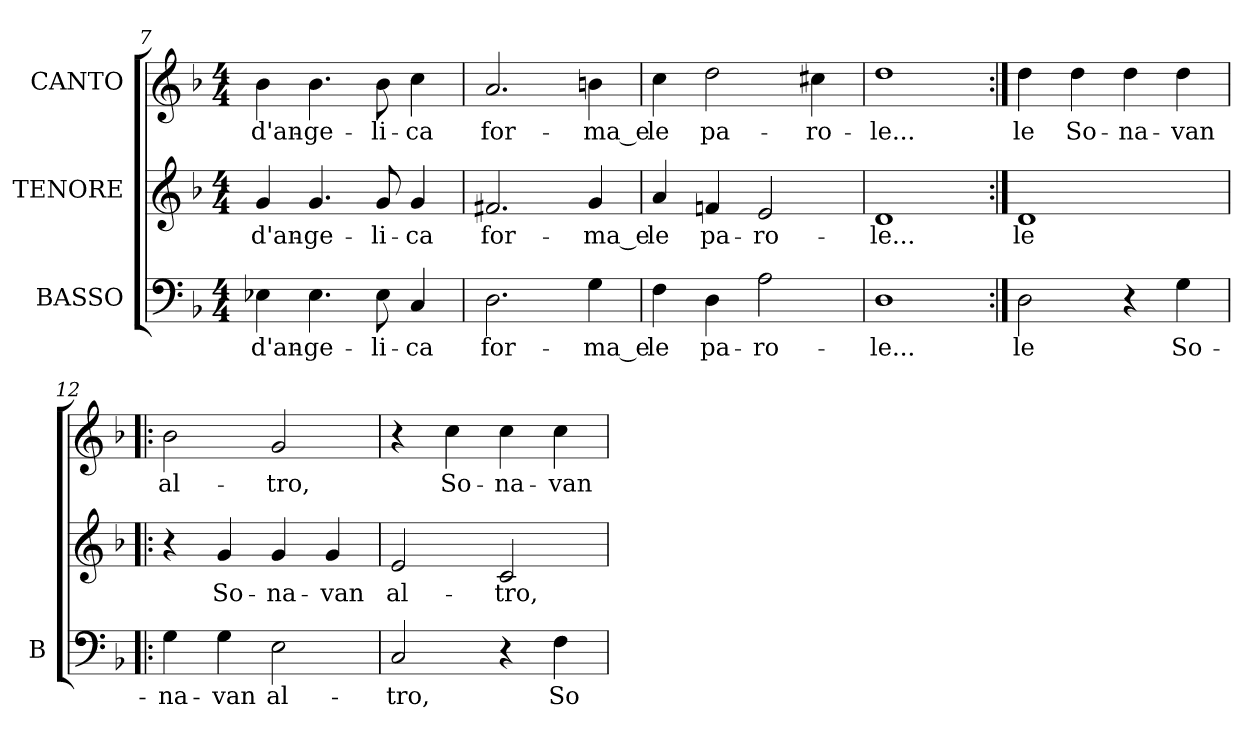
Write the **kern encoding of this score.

**kern	**text	**kern	**text	**kern	**text
*part3	*part3	*part2	*part2	*part1	*part1
*staff3	*staff3	*staff2	*staff2	*staff1	*staff1
*I"BASSO	*	*I"TENORE	*	*I"CANTO	*
*I'B	*	*	*	*	*
!!LO:LB:g=z
*clefF4	*	*clefG2	*	*clefG2	*
*k[b-]	*	*k[b-]	*	*k[b-]	*
*F:	*	*F:	*	*F:	*
*M4/4	*	*M4/4	*	*M4/4	*
=7	=7	=7	=7	=7	=7
!	!LO:LY:b:color=#000000	!	!	!	!
!	!	!	!LO:LY:b:color=#000000	!	!
!	!	!	!	!	!LO:LY:b:color=#000000
4E-Xi\	d'an-	4gi/	d'an-	4b-i\	d'an-
!	!LO:LY:b:color=#000000	!	!	!	!
!	!	!	!LO:LY:b:color=#000000	!	!
!	!	!	!	!	!LO:LY:b:color=#000000
4.E-i\	-ge-	4.gi/	-ge-	4.b-i\	-ge-
!	!LO:LY:b:color=#000000	!	!	!	!
!	!	!	!LO:LY:b:color=#000000	!	!
!	!	!	!	!	!LO:LY:b:color=#000000
8E-i\	-li-	8gi/	-li-	8b-i\	-li-
!	!LO:LY:b:color=#000000	!	!	!	!
!	!	!	!LO:LY:b:color=#000000	!	!
!	!	!	!	!	!LO:LY:b:color=#000000
4Ci/	-ca	4gi/	-ca	4cci\	-ca
=8	=8	=8	=8	=8	=8
!	!LO:LY:b:color=#000000	!	!	!	!
!	!	!	!LO:LY:b:color=#000000	!	!
!	!	!	!	!	!LO:LY:b:color=#000000
2.Di\	for-	2.f#Xi/	for-	2.ai/	for-
!	!LO:LY:b:color=#000000	!	!	!	!
!	!	!	!LO:LY:b:color=#000000	!	!
!	!	!	!	!	!LO:LY:b:color=#000000
4Gi\	-ma_e	4gi/	-ma_e	4bni\	-ma_e
=9	=9	=9	=9	=9	=9
!	!LO:LY:b:color=#000000	!	!	!	!
!	!	!	!LO:LY:b:color=#000000	!	!
!	!	!	!	!	!LO:LY:b:color=#000000
4Fi\	le	4ai/	le	4cci\	le
!	!LO:LY:b:color=#000000	!	!	!	!
!	!	!	!LO:LY:b:color=#000000	!	!
!	!	!	!	!	!LO:LY:b:color=#000000
4Di\	pa-	4fni/	pa-	2ddi\	pa-
!	!LO:LY:b:color=#000000	!	!	!	!
!	!	!	!LO:LY:b:color=#000000	!	!
2Ai\	-ro-	2ei/	-ro-	.	.
!	!	!	!	!	!LO:LY:b:color=#000000
.	.	.	.	4cc#Xi\	-ro-
=10	=10	=10	=10	=10	=10
!	!LO:LY:b:color=#000000	!	!	!	!
!	!	!	!LO:LY:b:color=#000000	!	!
!	!	!	!	!	!LO:LY:b:color=#000000
1Di	-le...	1di	-le...	1ddi	-le...
=11:|!	=11:|!	=11:|!	=11:|!	=11:|!	=11:|!
!	!LO:LY:b:color=#000000	!	!	!	!
!	!	!	!LO:LY:b:color=#000000	!	!
!	!	!	!	!	!LO:LY:b:color=#000000
2Di\	- le	1di	- le	4ddi\	- le
!	!	!	!	!	!LO:LY:b:color=#000000
.	.	.	.	4ddi\	So-
!	!	!	!	!	!LO:LY:b:color=#000000
4r	.	.	.	4ddi\	-na-
!	!LO:LY:b:color=#000000	!	!	!	!
!	!	!	!	!	!LO:LY:b:color=#000000
4Gi\	So-	.	.	4ddi\	-van
=12!|:	=12!|:	=12!|:	=12!|:	=12!|:	=12!|:
!	!LO:LY:b:color=#000000	!	!	!	!
!	!	!	!	!	!LO:LY:b:color=#000000
4Gi\	-na-	4r	.	2b-i\	al-
!	!LO:LY:b:color=#000000	!	!	!	!
!	!	!	!LO:LY:b:color=#000000	!	!
4Gi\	-van	4gi/	So-	.	.
!	!LO:LY:b:color=#000000	!	!	!	!
!	!	!	!LO:LY:b:color=#000000	!	!
!	!	!	!	!	!LO:LY:b:color=#000000
2Ei\	al-	4gi/	-na-	2gi/	-tro,
!	!	!	!LO:LY:b:color=#000000	!	!
.	.	4gi/	-van	.	.
!!LO:LB:g=z
=13	=13	=13	=13	=13	=13
!	!LO:LY:b:color=#000000	!	!	!	!
!	!	!	!LO:LY:b:color=#000000	!	!
2Ci/	-tro,	2ei/	al-	4r	.
!	!	!	!	!	!LO:LY:b:color=#000000
.	.	.	.	4cci\	So-
!	!	!	!LO:LY:b:color=#000000	!	!
!	!	!	!	!	!LO:LY:b:color=#000000
4r	.	2ci/	-tro,	4cci\	-na-
!	!LO:LY:b:color=#000000	!	!	!	!
!	!	!	!	!	!LO:LY:b:color=#000000
4Fi\	So-	.	.	4cci\	-van
=	=	=	=	=	=
*-	*-	*-	*-	*-	*-
